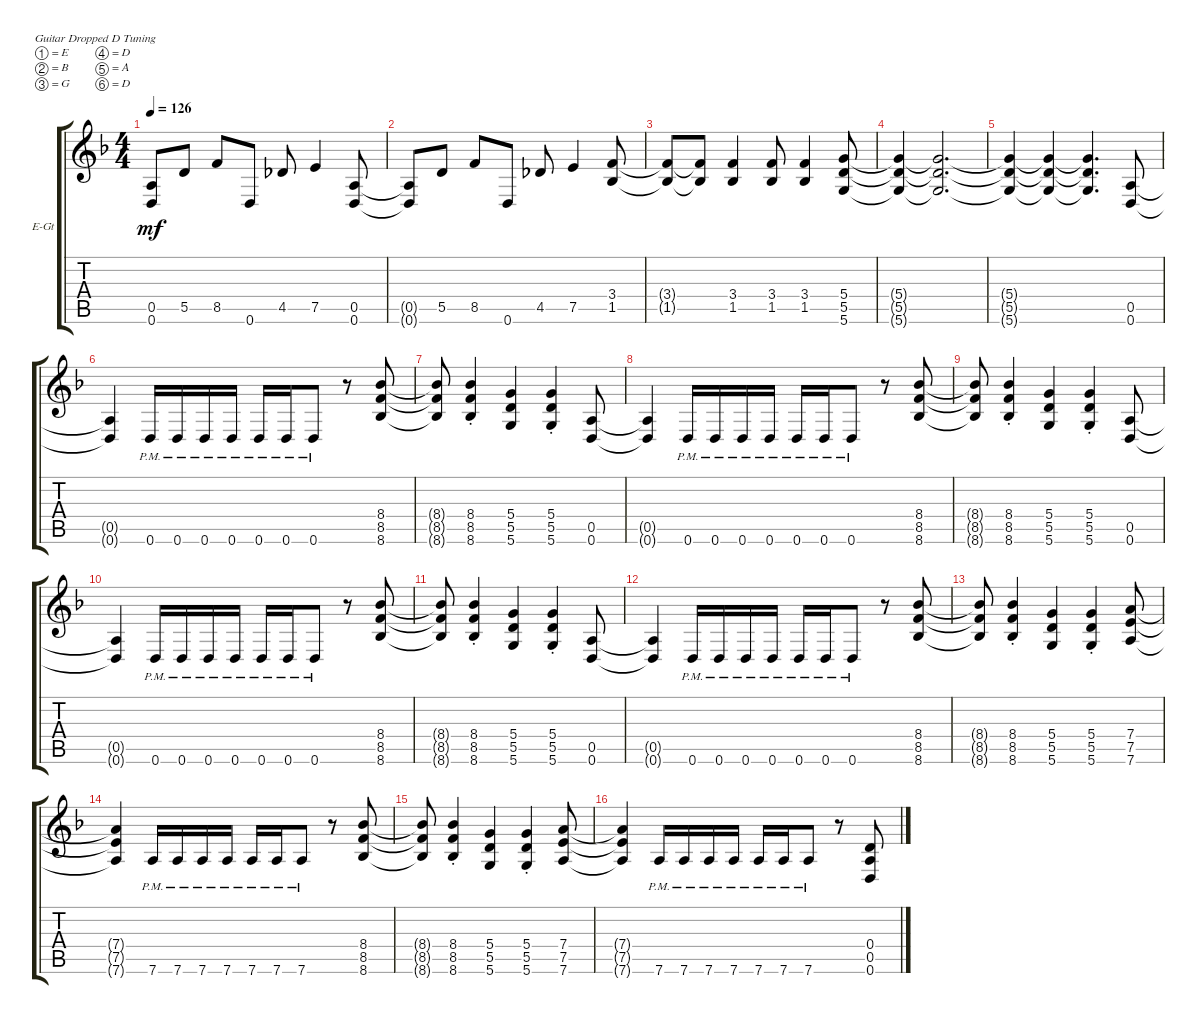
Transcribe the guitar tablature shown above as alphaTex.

\defaultSystemsLayout 4
\bracketExtendMode groupsimilarinstruments
\firstSystemTrackNameOrientation horizontal
\otherSystemsTrackNameOrientation horizontal
\track ("Rhythm L" "E-Gt") {instrument acousticgrandpiano}
\staff {score tabs}
\tuning (E4 B3 G3 D3 A2 D2)
\displaytranspose 12
\ts (4 4)
\tempo 126
\clef g2
\ks f
(0.5{t} 0.6{t}).8{dy mf} 5.5.8 8.5.8 0.6.8 4.5.8 7.5.4 (0.6 0.5).8 |
(0.5{t} 0.6{t}).8 5.5.8 8.5.8 0.6.8 4.5.8 7.5.4 (1.5 3.4).8 |
(3.4{t} 1.5{t}).8 (1.5{t} 3.4{t}).8 (1.5 3.4).4 (1.5 3.4).8 (1.5 3.4).4 (5.5 5.4 5.6).8 |
(5.5{t} 5.4{t} 5.6{t}).4 (5.6{t} 5.5{t} 5.4{t}).2{d} |
(5.4{t} 5.6{t} 5.5{t}).4 (5.5{t} 5.4{t} 5.6{t}).4 (5.6{t} 5.5{t} 5.4{t}).4{d} (0.5 0.6).8 |
(0.6{t} 0.5{t}).4 0.6{pm}.16 0.6{pm}.16 0.6{pm}.16 0.6{pm}.16 0.6{pm}.16 0.6{pm}.16 0.6{pm}.8 r.8 (8.6 8.5 8.4).8 |
(8.4{t} 8.5{t} 8.6{t}).8 (8.4{st} 8.5{st} 8.6{st}).4 (5.4 5.5 5.6).4 (5.6{st} 5.5{st} 5.4{st}).4 (0.6 0.5).8 |
(0.6{t} 0.5{t}).4 0.6{pm}.16 0.6{pm}.16 0.6{pm}.16 0.6{pm}.16 0.6{pm}.16 0.6{pm}.16 0.6{pm}.8 r.8 (8.6 8.5 8.4).8 |
(8.4{t} 8.5{t} 8.6{t}).8 (8.4{st} 8.5{st} 8.6{st}).4 (5.4 5.5 5.6).4 (5.6{st} 5.5{st} 5.4{st}).4 (0.6 0.5).8 |
(0.6{t} 0.5{t}).4 0.6{pm}.16 0.6{pm}.16 0.6{pm}.16 0.6{pm}.16 0.6{pm}.16 0.6{pm}.16 0.6{pm}.8 r.8 (8.6 8.5 8.4).8 |
(8.4{t} 8.5{t} 8.6{t}).8 (8.4{st} 8.5{st} 8.6{st}).4 (5.4 5.5 5.6).4 (5.6{st} 5.5{st} 5.4{st}).4 (0.6 0.5).8 |
(0.6{t} 0.5{t}).4 0.6{pm}.16 0.6{pm}.16 0.6{pm}.16 0.6{pm}.16 0.6{pm}.16 0.6{pm}.16 0.6{pm}.8 r.8 (8.6 8.5 8.4).8 |
(8.4{t} 8.5{t} 8.6{t}).8 (8.4{st} 8.5{st} 8.6{st}).4 (5.4 5.5 5.6).4 (5.4{st} 5.5{st} 5.6{st}).4 (7.5 7.6 7.4).8 |
(7.6{t} 7.5{t} 7.4{t}).4 7.6{pm}.16 7.6{pm}.16 7.6{pm}.16 7.6{pm}.16 7.6{pm}.16 7.6{pm}.16 7.6{pm}.8 r.8 (8.6 8.5 8.4).8 |
(8.4{t} 8.5{t} 8.6{t}).8 (8.4{st} 8.5{st} 8.6{st}).4 (5.4 5.5 5.6).4 (5.4{st} 5.5{st} 5.6{st}).4 (7.5 7.6 7.4).8 |
(7.6{t} 7.5{t} 7.4{t}).4 7.6{pm}.16 7.6{pm}.16 7.6{pm}.16 7.6{pm}.16 7.6{pm}.16 7.6{pm}.16 7.6{pm}.8 r.8 (0.6 0.5 0.4).8
